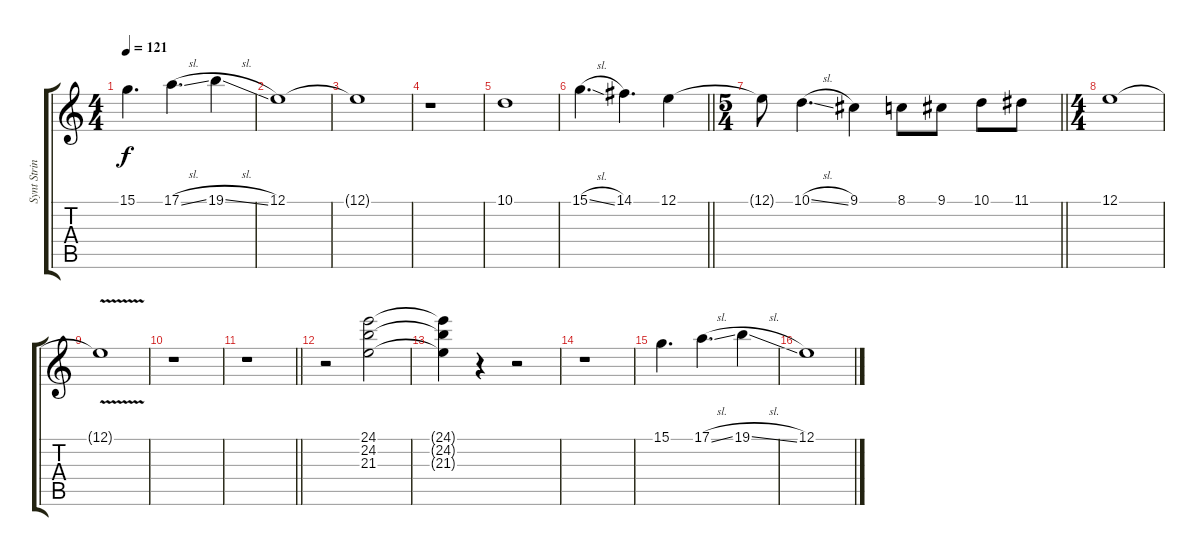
\track ("Synt String 5" "Synt Strin") {instrument pad8sweep}
\staff {score tabs}
\tuning (E4 B3 G3 D3 A2 E2) {hide}
\ts (4 4)
\tempo 121
\clef g2
\ks c
15.1.4{d dy f} 17.1{sl}.4{d} 19.1{sl}.4 |
12.1.1 |
12.1{t}.1 |
r.1 |
10.1.1 |
\barLineRight lightlight
15.1{sl}.4{d} 14.1.4{d} 12.1.4 |
\ts (5 4)
\barLineRight lightlight
12.1{t}.8 10.1{sl}.4{d} 9.1.4 8.1.8 9.1.8 10.1.8 11.1.8 |
\ts (4 4)
12.1.1 |
12.1{v t}.1 |
r.1 |
\barLineRight lightlight
r.1 |
r.2 (24.1 24.2 21.3).2 |
(24.1{t} 24.2{t} 21.3{t}).4 r.4 r.2 |
r.1 |
15.1.4{d} 17.1{sl}.4{d} 19.1{sl}.4 |
12.1.1
